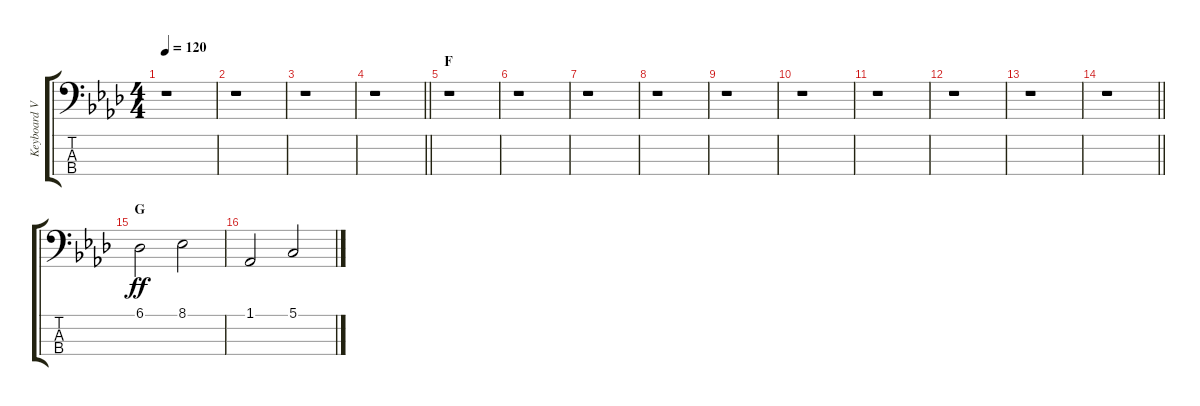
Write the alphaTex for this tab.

\track ("Keyboard VIII" "Keyboard V") {instrument stringensemble1}
\staff {score tabs}
\tuning (G2 D2 A1 E1) {hide}
\ts (4 4)
\tempo 120
\clef f4
\ks ab
r.1{dy ff} |
r.1 |
r.1 |
\barLineRight lightlight
r.1 |
\section ("" "F")
r.1 |
r.1 |
r.1 |
r.1 |
r.1 |
r.1 |
r.1 |
r.1 |
r.1 |
\barLineRight lightlight
r.1 |
\section ("" "G")
6.1.2 8.1.2 |
1.1.2 5.1.2
